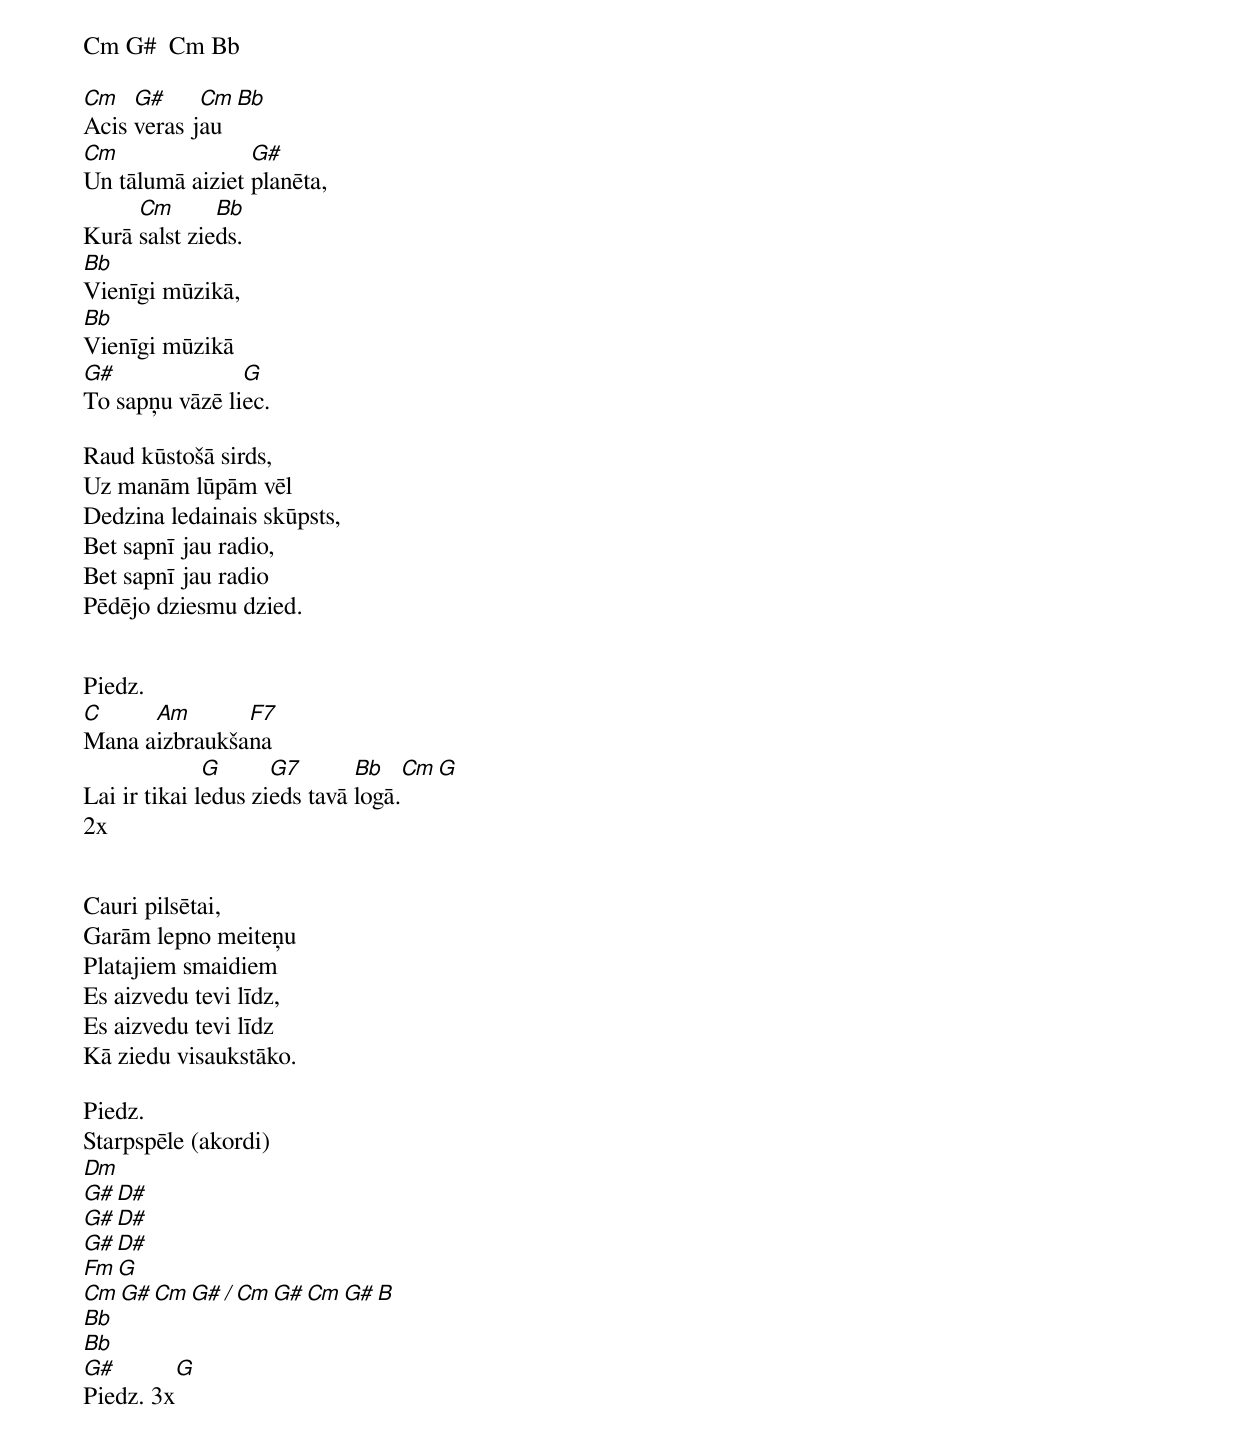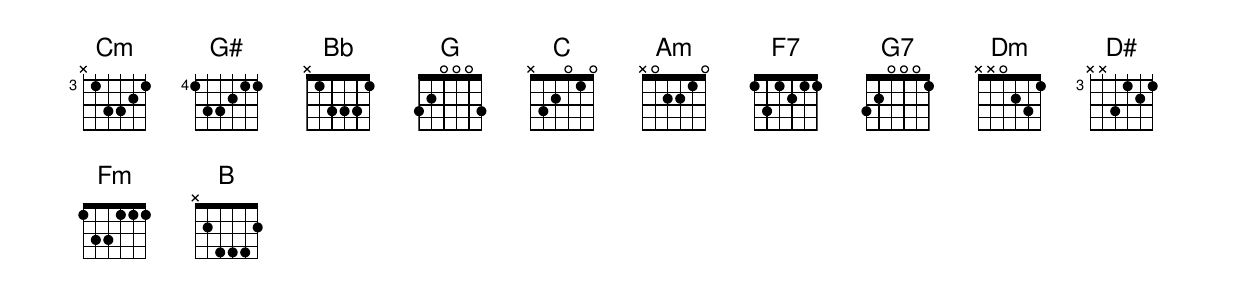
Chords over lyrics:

Cm G#  Cm Bb

Cm   G#     Cm    Bb
Acis veras jau
Cm               G#
Un tālumā aiziet planēta,
     Cm       Bb
Kurā salst zieds.
Bb
Vienīgi mūzikā,
Bb
Vienīgi mūzikā
G#              G
To sapņu vāzē liec.

Raud kūstošā sirds,
Uz manām lūpām vēl
Dedzina ledainais skūpsts,
Bet sapnī jau radio,
Bet sapnī jau radio
Pēdējo dziesmu dzied.


Piedz.
C     Am       F7
Mana aizbraukšana
              G      G7       Bb   Cm  G
Lai ir tikai ledus zieds tavā logā.
2x


Cauri pilsētai,
Garām lepno meiteņu
Platajiem smaidiem
Es aizvedu tevi līdz,
Es aizvedu tevi līdz
Kā ziedu visaukstāko.

Piedz.
Starpspēle (akordi)
Dm
G#   D#
G#   D#
G#   D#
Fm  G
Cm G# Cm G# / Cm G# Cm G# B
Bb
Bb
G#          G
Piedz. 3x
